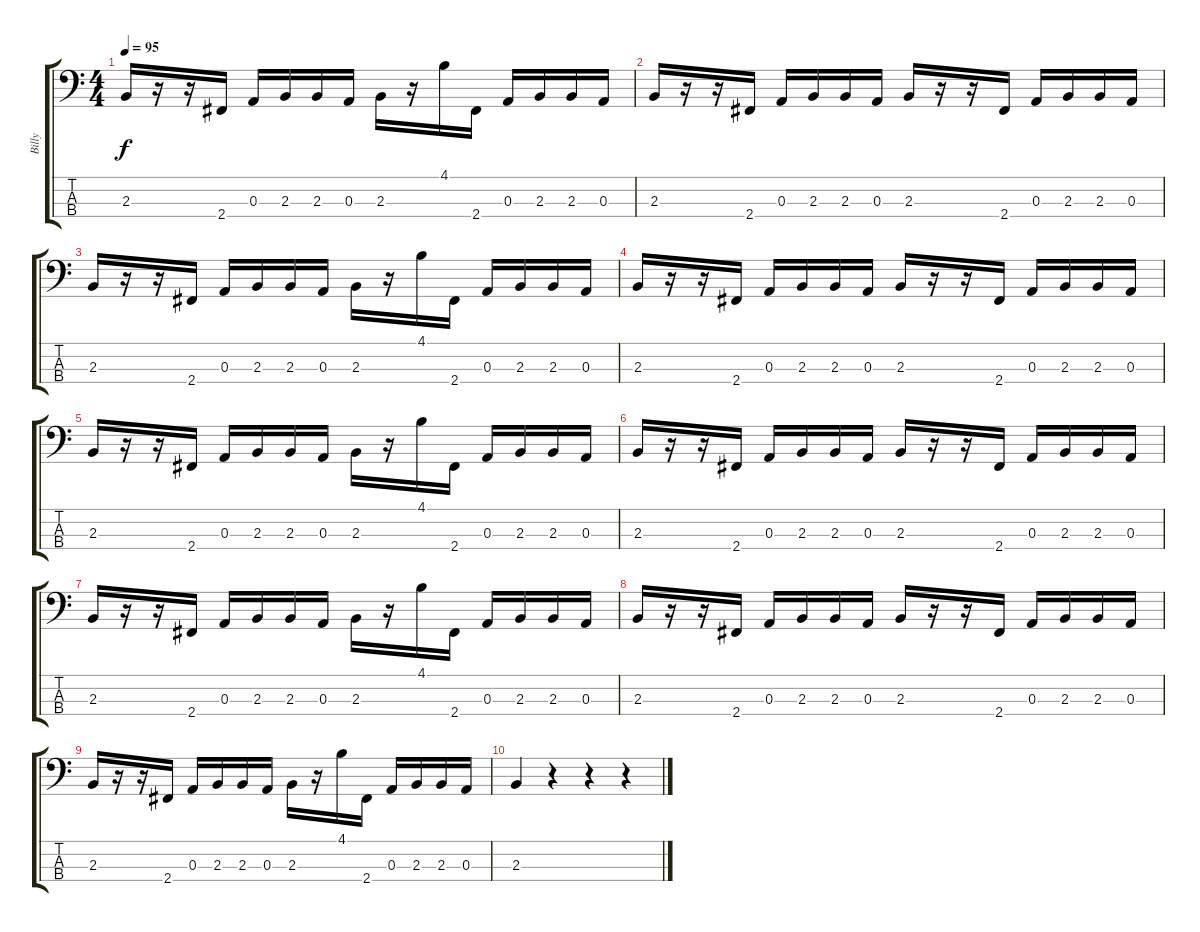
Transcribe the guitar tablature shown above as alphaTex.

\track ("Billy" "Billy") {instrument fretlessbass}
\staff {score tabs}
\tuning (G2 D2 A1 E1) {hide}
\ts (4 4)
\tempo 95
\clef f4
\ks c
2.3.16{dy f} r.16 r.16 2.4.16 0.3.16 2.3.16 2.3.16 0.3.16 2.3.16 r.16 4.1.16 2.4.16 0.3.16 2.3.16 2.3.16 0.3.16 |
2.3.16 r.16 r.16 2.4.16 0.3.16 2.3.16 2.3.16 0.3.16 2.3.16 r.16 r.16 2.4.16 0.3.16 2.3.16 2.3.16 0.3.16 |
2.3.16 r.16 r.16 2.4.16 0.3.16 2.3.16 2.3.16 0.3.16 2.3.16 r.16 4.1.16 2.4.16 0.3.16 2.3.16 2.3.16 0.3.16 |
2.3.16 r.16 r.16 2.4.16 0.3.16 2.3.16 2.3.16 0.3.16 2.3.16 r.16 r.16 2.4.16 0.3.16 2.3.16 2.3.16 0.3.16 |
2.3.16 r.16 r.16 2.4.16 0.3.16 2.3.16 2.3.16 0.3.16 2.3.16 r.16 4.1.16 2.4.16 0.3.16 2.3.16 2.3.16 0.3.16 |
2.3.16 r.16 r.16 2.4.16 0.3.16 2.3.16 2.3.16 0.3.16 2.3.16 r.16 r.16 2.4.16 0.3.16 2.3.16 2.3.16 0.3.16 |
2.3.16 r.16 r.16 2.4.16 0.3.16 2.3.16 2.3.16 0.3.16 2.3.16 r.16 4.1.16 2.4.16 0.3.16 2.3.16 2.3.16 0.3.16 |
2.3.16 r.16 r.16 2.4.16 0.3.16 2.3.16 2.3.16 0.3.16 2.3.16 r.16 r.16 2.4.16 0.3.16 2.3.16 2.3.16 0.3.16 |
2.3.16 r.16 r.16 2.4.16 0.3.16 2.3.16 2.3.16 0.3.16 2.3.16 r.16 4.1.16 2.4.16 0.3.16 2.3.16 2.3.16 0.3.16 |
2.3.4 r.4 r.4 r.4
